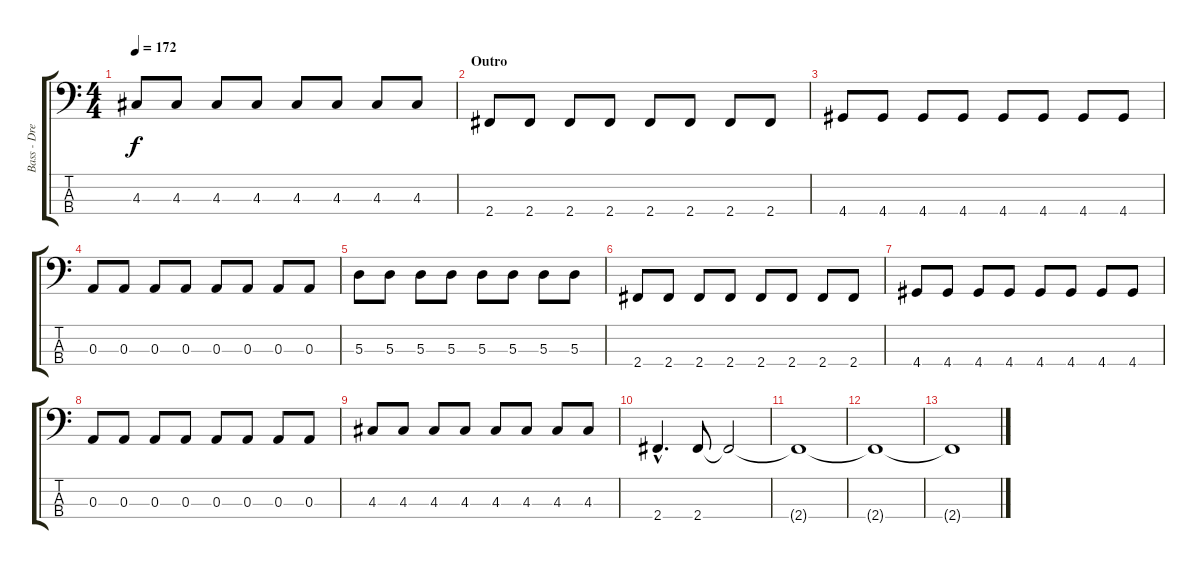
\track ("Bass - Drew Roulette" "Bass - Dre") {instrument electricbassfinger}
\staff {score tabs}
\tuning (G2 D2 A1 E1) {hide}
\ts (4 4)
\tempo 172
\clef f4
\ks c
4.3.8{dy f} 4.3.8 4.3.8 4.3.8 4.3.8 4.3.8 4.3.8 4.3.8 |
\section ("" "Outro")
2.4.8 2.4.8 2.4.8 2.4.8 2.4.8 2.4.8 2.4.8 2.4.8 |
4.4.8 4.4.8 4.4.8 4.4.8 4.4.8 4.4.8 4.4.8 4.4.8 |
0.3.8 0.3.8 0.3.8 0.3.8 0.3.8 0.3.8 0.3.8 0.3.8 |
5.3.8 5.3.8 5.3.8 5.3.8 5.3.8 5.3.8 5.3.8 5.3.8 |
2.4.8 2.4.8 2.4.8 2.4.8 2.4.8 2.4.8 2.4.8 2.4.8 |
4.4.8 4.4.8 4.4.8 4.4.8 4.4.8 4.4.8 4.4.8 4.4.8 |
0.3.8 0.3.8 0.3.8 0.3.8 0.3.8 0.3.8 0.3.8 0.3.8 |
4.3.8 4.3.8 4.3.8 4.3.8 4.3.8 4.3.8 4.3.8 4.3.8 |
2.4{hac}.4{d} 2.4.8 2.4{t}.2 |
2.4{t}.1 |
2.4{t}.1 |
2.4{t}.1
